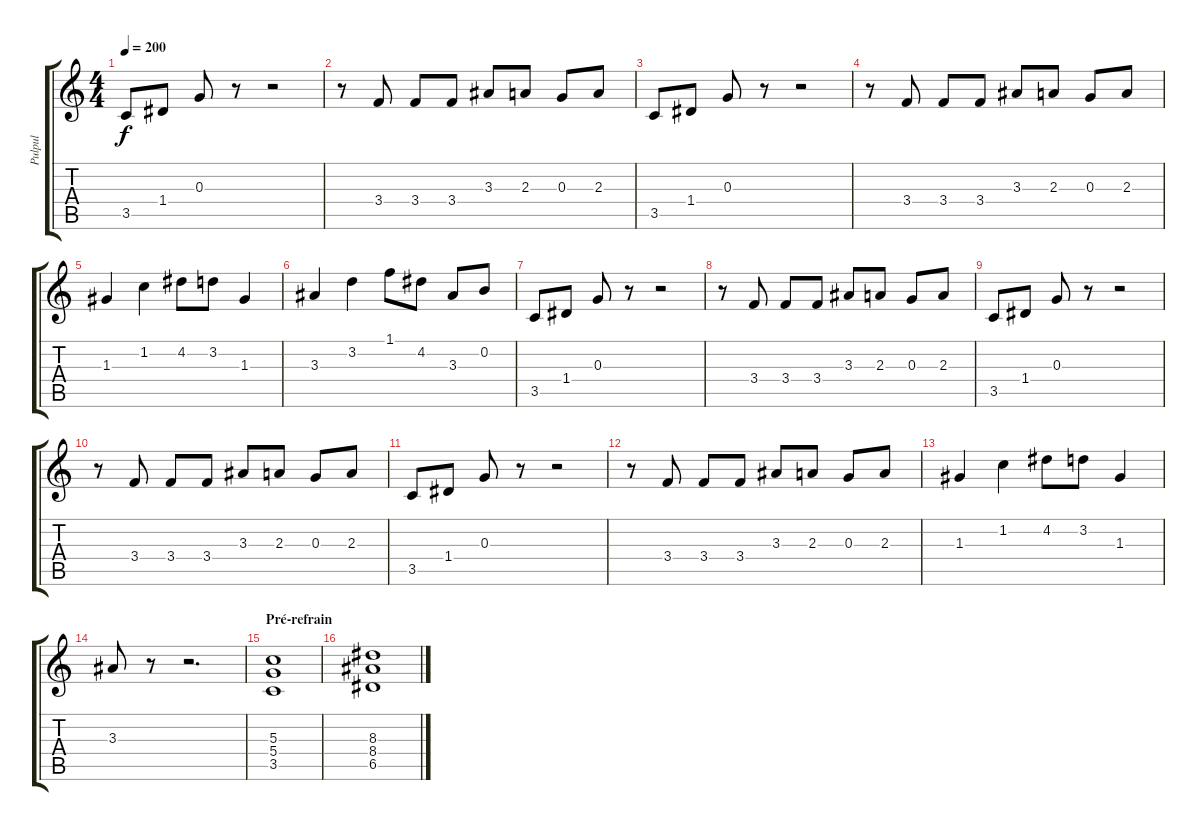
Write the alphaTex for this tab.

\track ("Pulpul" "Pulpul") {instrument electricguitarmuted}
\staff {score tabs}
\tuning (E4 B3 G3 D3 A2 E2) {hide}
\ts (4 4)
\tempo 200
\clef g2
\ks c
3.5.8{dy f} 1.4.8 0.3.8 r.8 r.2 |
r.8 3.4.8 3.4.8 3.4.8 3.3.8 2.3.8 0.3.8 2.3.8 |
3.5.8 1.4.8 0.3.8 r.8 r.2 |
r.8 3.4.8 3.4.8 3.4.8 3.3.8 2.3.8 0.3.8 2.3.8 |
1.3.4 1.2.4 4.2.8 3.2.8 1.3.4 |
3.3.4 3.2.4 1.1.8 4.2.8 3.3.8 0.2.8 |
3.5.8 1.4.8 0.3.8 r.8 r.2 |
r.8 3.4.8 3.4.8 3.4.8 3.3.8 2.3.8 0.3.8 2.3.8 |
3.5.8 1.4.8 0.3.8 r.8 r.2 |
r.8 3.4.8 3.4.8 3.4.8 3.3.8 2.3.8 0.3.8 2.3.8 |
3.5.8 1.4.8 0.3.8 r.8 r.2 |
r.8 3.4.8 3.4.8 3.4.8 3.3.8 2.3.8 0.3.8 2.3.8 |
1.3.4 1.2.4 4.2.8 3.2.8 1.3.4 |
3.3.8 r.8 r.2{d} |
\section ("" "Pré-refrain")
(5.3 5.4 3.5).1{instrument overdrivenguitar} |
(8.3 8.4 6.5).1
